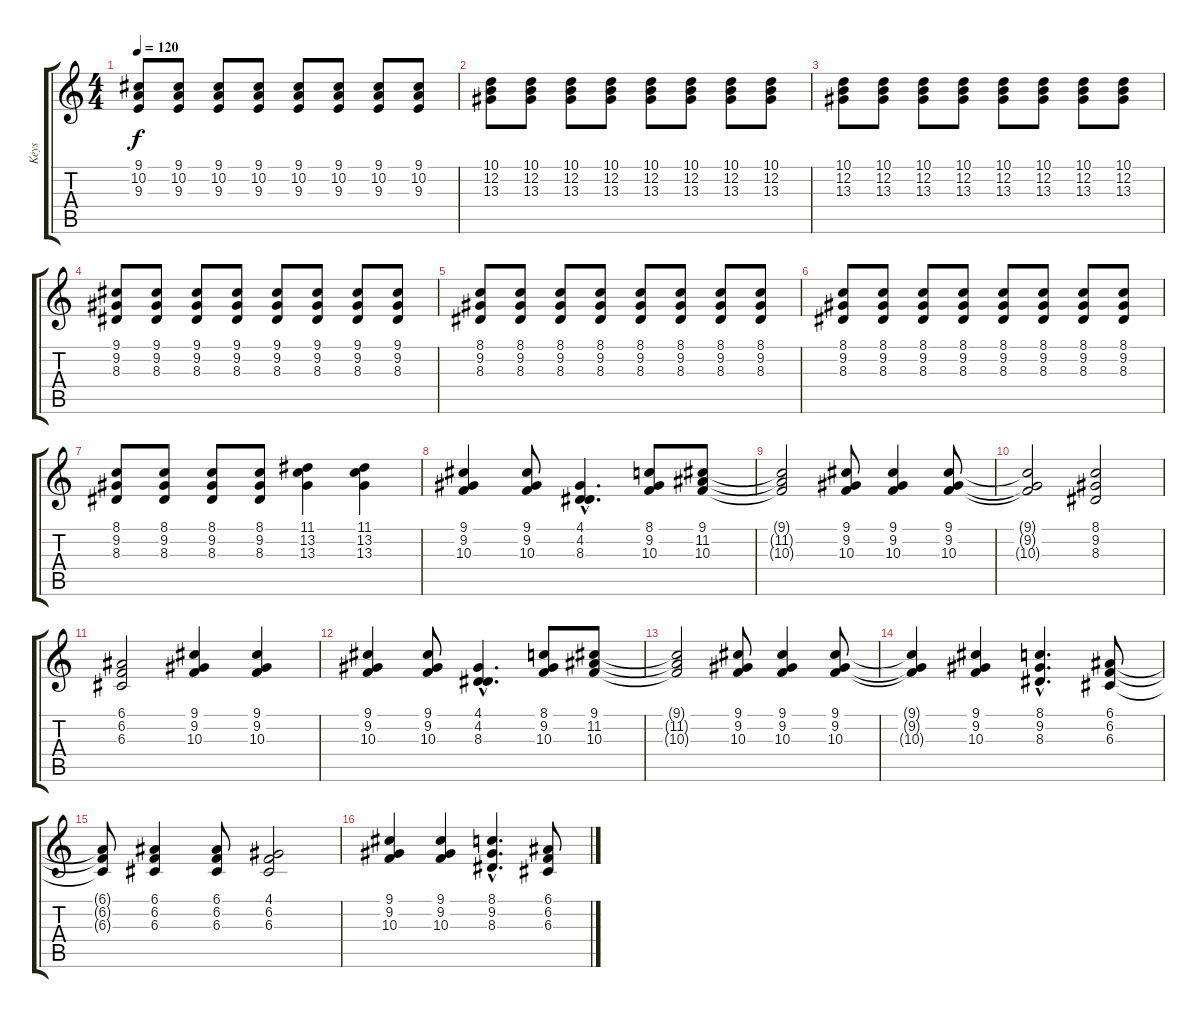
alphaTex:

\track ("Keys" "Keys") {instrument acousticgrandpiano}
\staff {score tabs}
\tuning (E4 B3 G3 D3 A2 E2) {hide}
\ts (4 4)
\tempo 120
\clef g2
\ks c
(9.1 10.2 9.3).8{dy f} (9.1 10.2 9.3).8 (9.1 10.2 9.3).8 (9.1 10.2 9.3).8 (9.1 10.2 9.3).8 (9.1 10.2 9.3).8 (9.1 10.2 9.3).8 (9.1 10.2 9.3).8 |
(10.1 12.2 13.3).8 (10.1 12.2 13.3).8 (10.1 12.2 13.3).8 (10.1 12.2 13.3).8 (10.1 12.2 13.3).8 (10.1 12.2 13.3).8 (10.1 12.2 13.3).8 (10.1 12.2 13.3).8 |
(10.1 12.2 13.3).8 (10.1 12.2 13.3).8 (10.1 12.2 13.3).8 (10.1 12.2 13.3).8 (10.1 12.2 13.3).8 (10.1 12.2 13.3).8 (10.1 12.2 13.3).8 (10.1 12.2 13.3).8 |
(9.1 9.2 8.3).8 (9.1 9.2 8.3).8 (9.1 9.2 8.3).8 (9.1 9.2 8.3).8 (9.1 9.2 8.3).8 (9.1 9.2 8.3).8 (9.1 9.2 8.3).8 (9.1 9.2 8.3).8 |
(8.1 9.2 8.3).8 (8.1 9.2 8.3).8 (8.1 9.2 8.3).8 (8.1 9.2 8.3).8 (8.1 9.2 8.3).8 (8.1 9.2 8.3).8 (8.1 9.2 8.3).8 (8.1 9.2 8.3).8 |
(8.1 9.2 8.3).8 (8.1 9.2 8.3).8 (8.1 9.2 8.3).8 (8.1 9.2 8.3).8 (8.1 9.2 8.3).8 (8.1 9.2 8.3).8 (8.1 9.2 8.3).8 (8.1 9.2 8.3).8 |
(8.1 9.2 8.3).8 (8.1 9.2 8.3).8 (8.1 9.2 8.3).8 (8.1 9.2 8.3).8 (11.1 13.2 13.3).4 (11.1 13.2 13.3).4 |
(9.1 9.2 10.3).4 (9.1 9.2 10.3).8 (4.1{hac} 4.2{hac} 8.3{hac}).4{d} (8.1 9.2 10.3).8 (9.1 11.2 10.3).8 |
(9.1{t} 11.2{t} 10.3{t}).2 (9.1 9.2 10.3).8 (9.1 9.2 10.3).4 (9.1 9.2 10.3).8 |
(9.1{t} 9.2{t} 10.3{t}).2 (8.1 9.2 8.3).2 |
(6.1 6.2 6.3).2 (9.1 9.2 10.3).4 (9.1 9.2 10.3).4 |
(9.1 9.2 10.3).4 (9.1 9.2 10.3).8 (4.1{hac} 4.2{hac} 8.3{hac}).4{d} (8.1 9.2 10.3).8 (9.1 11.2 10.3).8 |
(9.1{t} 11.2{t} 10.3{t}).2 (9.1 9.2 10.3).8 (9.1 9.2 10.3).4 (9.1 9.2 10.3).8 |
(9.1{t} 9.2{t} 10.3{t}).4 (9.1 9.2 10.3).4 (8.1{hac} 9.2{hac} 8.3{hac}).4{d} (6.1 6.2 6.3).8 |
(6.1{t} 6.2{t} 6.3{t}).8 (6.1 6.2 6.3).4 (6.1 6.2 6.3).8 (4.1 6.2 6.3).2 |
(9.1 9.2 10.3).4 (9.1 9.2 10.3).4 (8.1{hac} 9.2{hac} 8.3{hac}).4{d} (6.1 6.2 6.3).8
